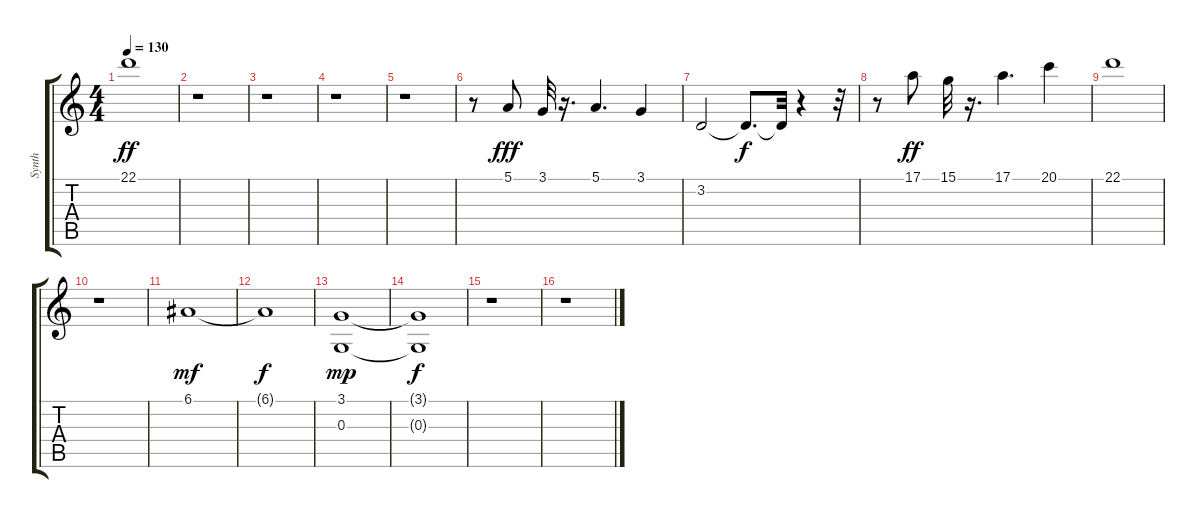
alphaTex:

\track ("Synth" "Synth") {instrument lead7fifths}
\staff {score tabs}
\tuning (E4 B3 G3 D3 A2 E2) {hide}
\ts (4 4)
\tempo 130
\clef g2
\ks c
22.1.1{dy ff} |
r.1 |
r.1 |
r.1 |
r.1 |
r.8 5.1.8{dy fff} 3.1.32 r.16{d} 5.1.4{d} 3.1.4 |
3.2.2 3.2{t}.8{d dy f} 3.2{t}.32 r.4 r.32 |
r.8 17.1.8{dy ff} 15.1.32 r.16{d} 17.1.4{d} 20.1.4 |
22.1.1 |
r.1 |
6.1.1{dy mf} |
6.1{t}.1{dy f} |
(3.1 0.3).1{dy mp} |
(3.1{t} 0.3{t}).1{dy f} |
r.1 |
r.1
